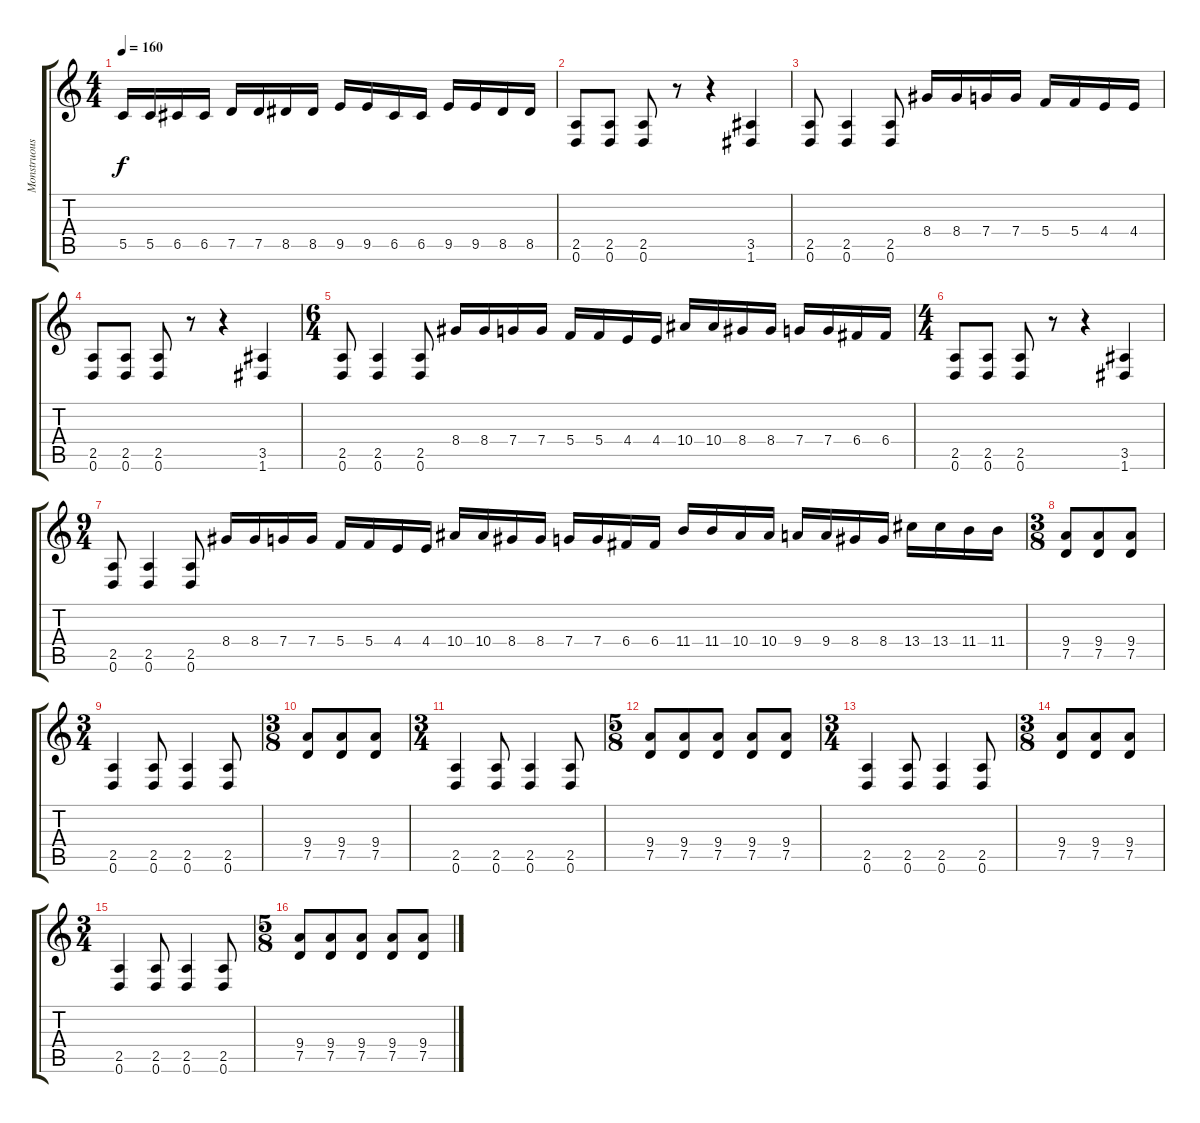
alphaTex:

\track ("Monstruous Chords" "Monstruous") {instrument distortionguitar}
\staff {score tabs}
\tuning (D4 A3 F3 C3 G2 D2) {hide}
\ts (4 4)
\tempo 160
\clef g2
\ks c
5.5.16{dy f} 5.5.16 6.5.16 6.5.16 7.5.16 7.5.16 8.5.16 8.5.16 9.5.16 9.5.16 6.5.16 6.5.16 9.5.16 9.5.16 8.5.16 8.5.16 |
(2.5 0.6).8 (2.5 0.6).8 (2.5 0.6).8 r.8 r.4 (3.5 1.6).4 |
(2.5 0.6).8 (2.5 0.6).4 (2.5 0.6).8 8.4.16 8.4.16 7.4.16 7.4.16 5.4.16 5.4.16 4.4.16 4.4.16 |
(2.5 0.6).8 (2.5 0.6).8 (2.5 0.6).8 r.8 r.4 (3.5 1.6).4 |
\ts (6 4)
(2.5 0.6).8 (2.5 0.6).4 (2.5 0.6).8 8.4.16 8.4.16 7.4.16 7.4.16 5.4.16 5.4.16 4.4.16 4.4.16 10.4.16 10.4.16 8.4.16 8.4.16 7.4.16 7.4.16 6.4.16 6.4.16 |
\ts (4 4)
(2.5 0.6).8 (2.5 0.6).8 (2.5 0.6).8 r.8 r.4 (3.5 1.6).4 |
\ts (9 4)
(2.5 0.6).8 (2.5 0.6).4 (2.5 0.6).8 8.4.16 8.4.16 7.4.16 7.4.16 5.4.16 5.4.16 4.4.16 4.4.16 10.4.16 10.4.16 8.4.16 8.4.16 7.4.16 7.4.16 6.4.16 6.4.16 11.4.16 11.4.16 10.4.16 10.4.16 9.4.16 9.4.16 8.4.16 8.4.16 13.4.16 13.4.16 11.4.16 11.4.16 |
\ts (3 8)
(9.4 7.5).8 (9.4 7.5).8 (9.4 7.5).8 |
\ts (3 4)
(2.5 0.6).4 (2.5 0.6).8 (2.5 0.6).4 (2.5 0.6).8 |
\ts (3 8)
(9.4 7.5).8 (9.4 7.5).8 (9.4 7.5).8 |
\ts (3 4)
(2.5 0.6).4 (2.5 0.6).8 (2.5 0.6).4 (2.5 0.6).8 |
\ts (5 8)
(9.4 7.5).8 (9.4 7.5).8 (9.4 7.5).8 (9.4 7.5).8 (9.4 7.5).8 |
\ts (3 4)
(2.5 0.6).4 (2.5 0.6).8 (2.5 0.6).4 (2.5 0.6).8 |
\ts (3 8)
(9.4 7.5).8 (9.4 7.5).8 (9.4 7.5).8 |
\ts (3 4)
(2.5 0.6).4 (2.5 0.6).8 (2.5 0.6).4 (2.5 0.6).8 |
\ts (5 8)
(9.4 7.5).8 (9.4 7.5).8 (9.4 7.5).8 (9.4 7.5).8 (9.4 7.5).8
